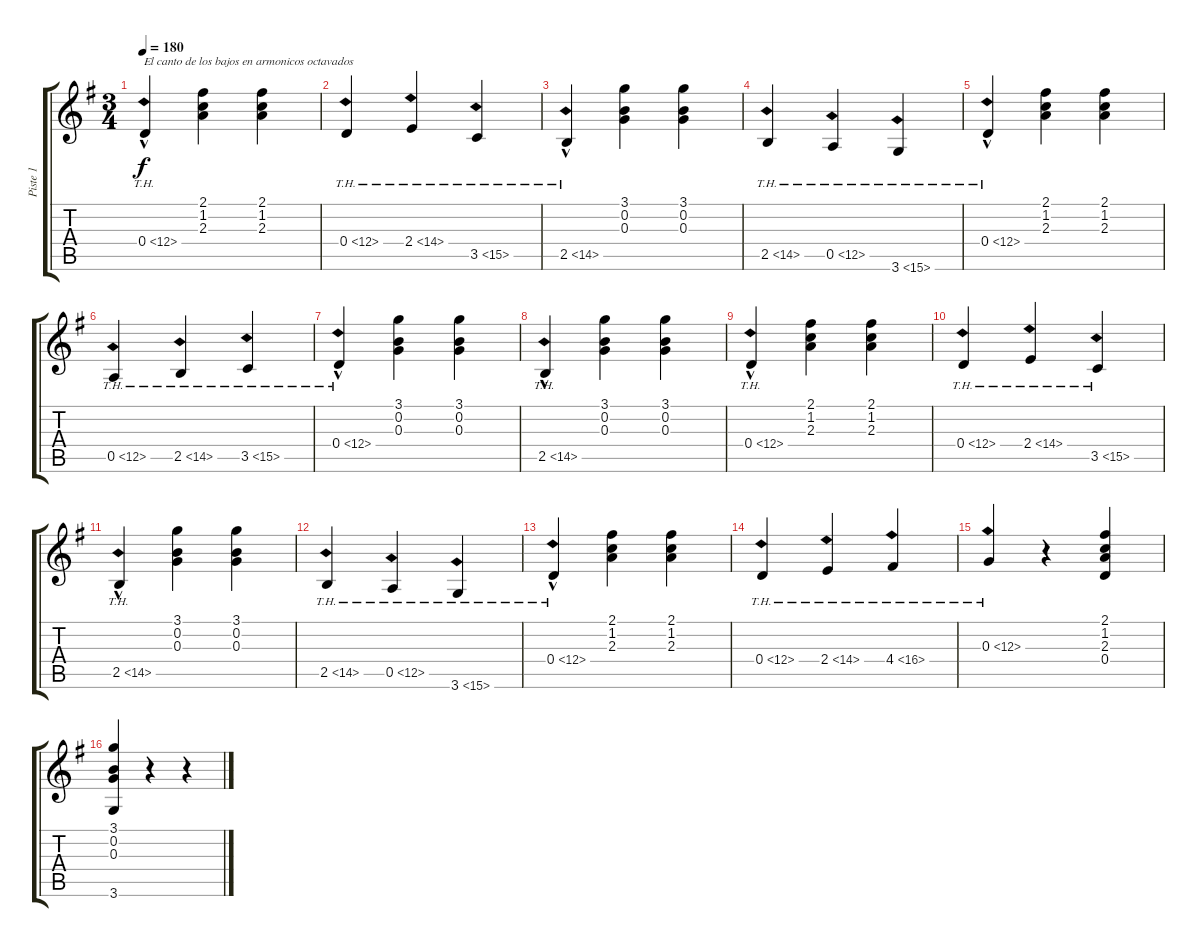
\track ("Piste 1" "Piste 1") {instrument acousticguitarnylon}
\staff {score tabs}
\tuning (E4 B3 G3 D3 A2 E2) {hide}
\ts (3 4)
\tempo 180
\clef g2
\ks g
0.4{th 12 hac}.4{txt "El canto de los bajos en armonicos octavados" dy f} (2.1 1.2 2.3).4 (2.1 1.2 2.3).4 |
0.4{th 12}.4 2.4{th 12}.4 3.5{th 12}.4 |
2.5{th 12 hac}.4 (3.1 0.2 0.3).4 (3.1 0.2 0.3).4 |
2.5{th 12}.4 0.5{th 12}.4 3.6{th 12}.4 |
0.4{th 12 hac}.4 (2.1 1.2 2.3).4 (2.1 1.2 2.3).4 |
0.5{th 12}.4 2.5{th 12}.4 3.5{th 12}.4 |
0.4{th 12 hac}.4 (3.1 0.2 0.3).4 (3.1 0.2 0.3).4 |
2.5{th 12 hac}.4 (3.1 0.2 0.3).4 (3.1 0.2 0.3).4 |
0.4{th 12 hac}.4 (2.1 1.2 2.3).4 (2.1 1.2 2.3).4 |
0.4{th 12}.4 2.4{th 12}.4 3.5{th 12}.4 |
2.5{th 12 hac}.4 (3.1 0.2 0.3).4 (3.1 0.2 0.3).4 |
2.5{th 12}.4 0.5{th 12}.4 3.6{th 12}.4 |
0.4{th 12 hac}.4 (2.1 1.2 2.3).4 (2.1 1.2 2.3).4 |
0.4{th 12}.4 2.4{th 12}.4 4.4{th 12}.4 |
0.3{th 12}.4 r.4 (2.1 1.2 2.3 0.4).4 |
(3.1 0.2 0.3 3.6).4 r.4 r.4
